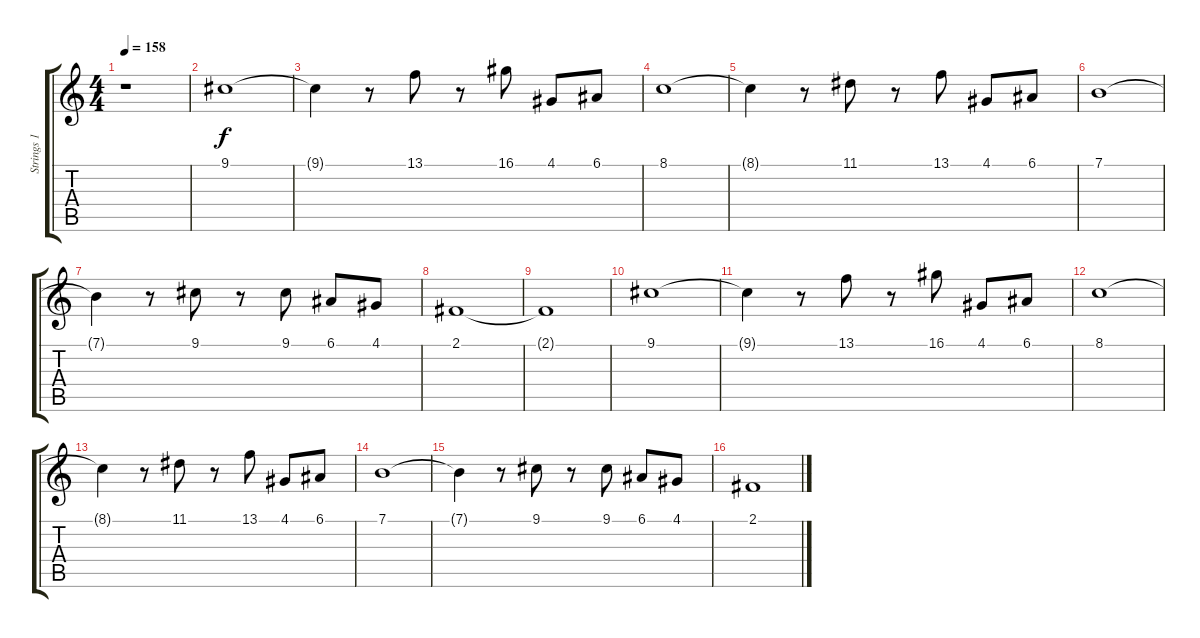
\track ("Strings 1" "Strings 1") {instrument stringensemble1}
\staff {score tabs}
\tuning (E4 B3 G3 D3 A2 E2) {hide}
\ts (4 4)
\tempo 158
\clef g2
\ks c
r.1{dy f instrument stringensemble1} |
9.1.1 |
9.1{t}.4 r.8 13.1.8 r.8 16.1.8 4.1.8 6.1.8 |
8.1.1 |
8.1{t}.4 r.8 11.1.8 r.8 13.1.8 4.1.8 6.1.8 |
7.1.1 |
7.1{t}.4 r.8 9.1.8 r.8 9.1.8 6.1.8 4.1.8 |
2.1.1 |
2.1{t}.1 |
9.1.1 |
9.1{t}.4 r.8 13.1.8 r.8 16.1.8 4.1.8 6.1.8 |
8.1.1 |
8.1{t}.4 r.8 11.1.8 r.8 13.1.8 4.1.8 6.1.8 |
7.1.1 |
7.1{t}.4 r.8 9.1.8 r.8 9.1.8 6.1.8 4.1.8 |
2.1.1
